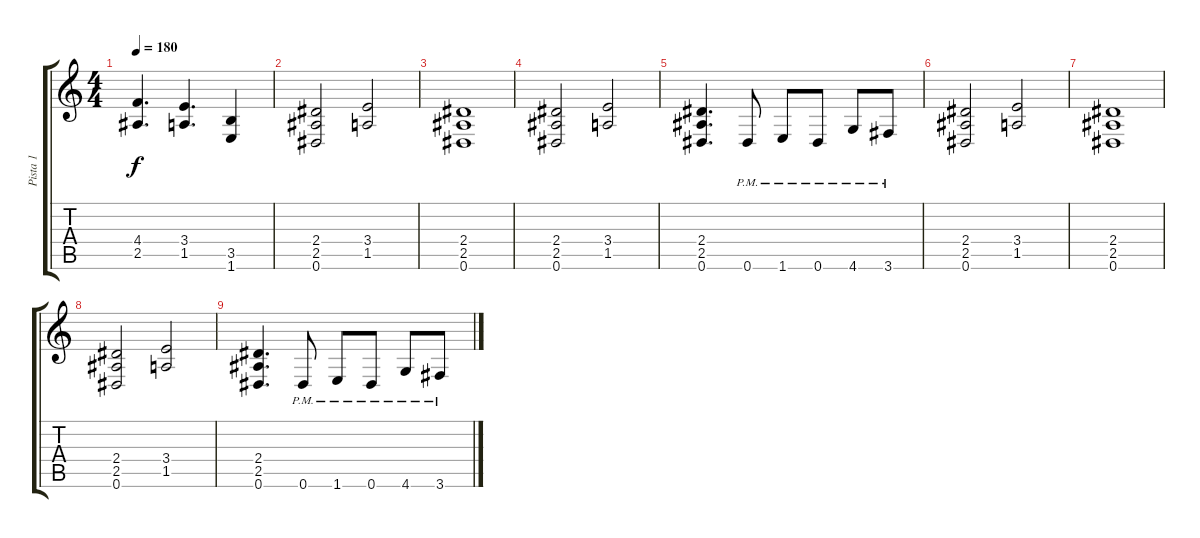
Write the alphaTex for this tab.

\track ("Pista 1" "Pista 1") {instrument distortionguitar}
\staff {score tabs}
\tuning (Eb4 Bb3 Gb3 Db3 Ab2 Eb2) {hide}
\ts (4 4)
\tempo 180
\clef g2
\ks c
(4.4 2.5).4{d dy f} (3.4 1.5).4{d} (3.5 1.6).4 |
(2.4 2.5 0.6).2 (3.4 1.5).2 |
(2.4 2.5 0.6).1 |
(2.4 2.5 0.6).2 (3.4 1.5).2 |
(2.4 2.5 0.6).4{d} 0.6{pm}.8 1.6{pm}.8 0.6{pm}.8 4.6{pm}.8 3.6{pm}.8 |
(2.4 2.5 0.6).2 (3.4 1.5).2 |
(2.4 2.5 0.6).1 |
(2.4 2.5 0.6).2 (3.4 1.5).2 |
(2.4 2.5 0.6).4{d} 0.6{pm}.8 1.6{pm}.8 0.6{pm}.8 4.6{pm}.8 3.6{pm}.8
